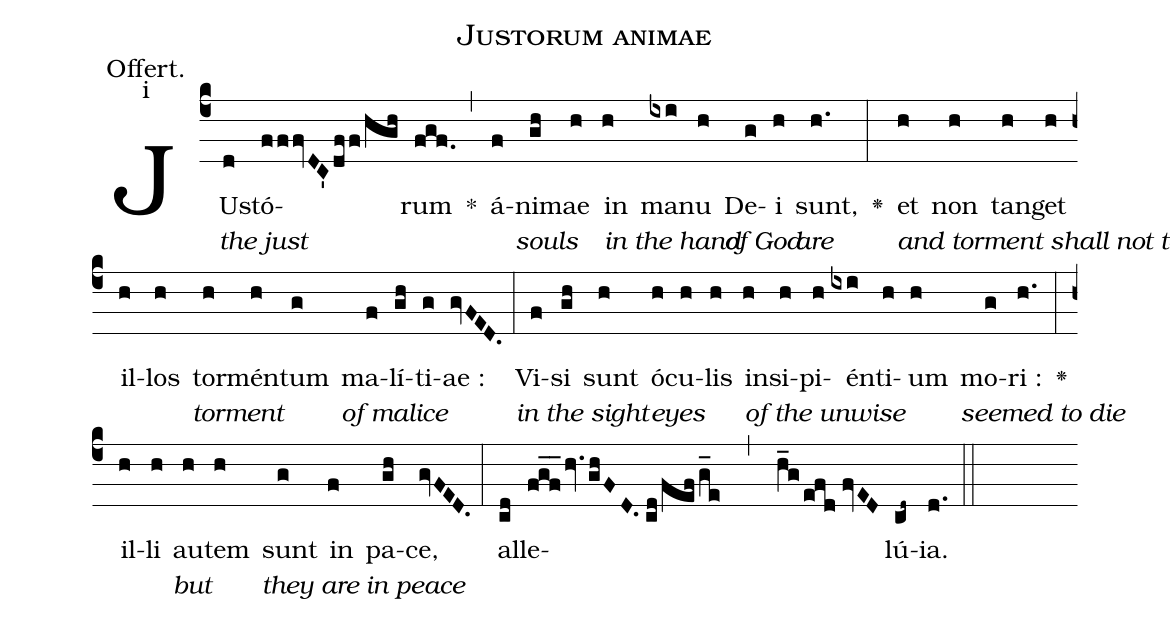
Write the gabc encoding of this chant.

name: Justorum animae;
office-part: Offertorium;
mode: 1;
annotation: Offert.;
annotation: i;
%%
(c4) JU[the just](d)stó(fffvDC'dff/hgh)rum(fgf.) *(,)
á(f)ni[souls](gh)mae(h) in[in the hand](h) ma(ixi)nu(h) De[of God](g)i(h) sunt,[are](h.)
<v>\greheightstar</v>(:) et[and torment shall not touch](h) non[](h) tan(h)get(h) il(h)los(h) tor[torment](h)mén(h)tum(g) ma[of malice](f)lí(gh)ti(g)ae :(gvFED.) (:)
Vi[in the sight](f)si(gh) sunt[](h) ó[eyes](h)cu(h)lis(h) in[of the unwise](h)si(h)pi(h)én(ixi)ti(h)um(h) mo[seemed to die](g)ri :(h.)
<v>\greheightstar</v>(:) il(h)li(h) au[but](h)tem(h) sunt[they are](g) in(f) pa[in peace](gh)ce,(gvFED.)
 (:) al(cd)le(fgf__hv.ghFD.//cd/fef/g_e , h_g/efd//fvED)lú(cd~)ia.(d.) (::)
